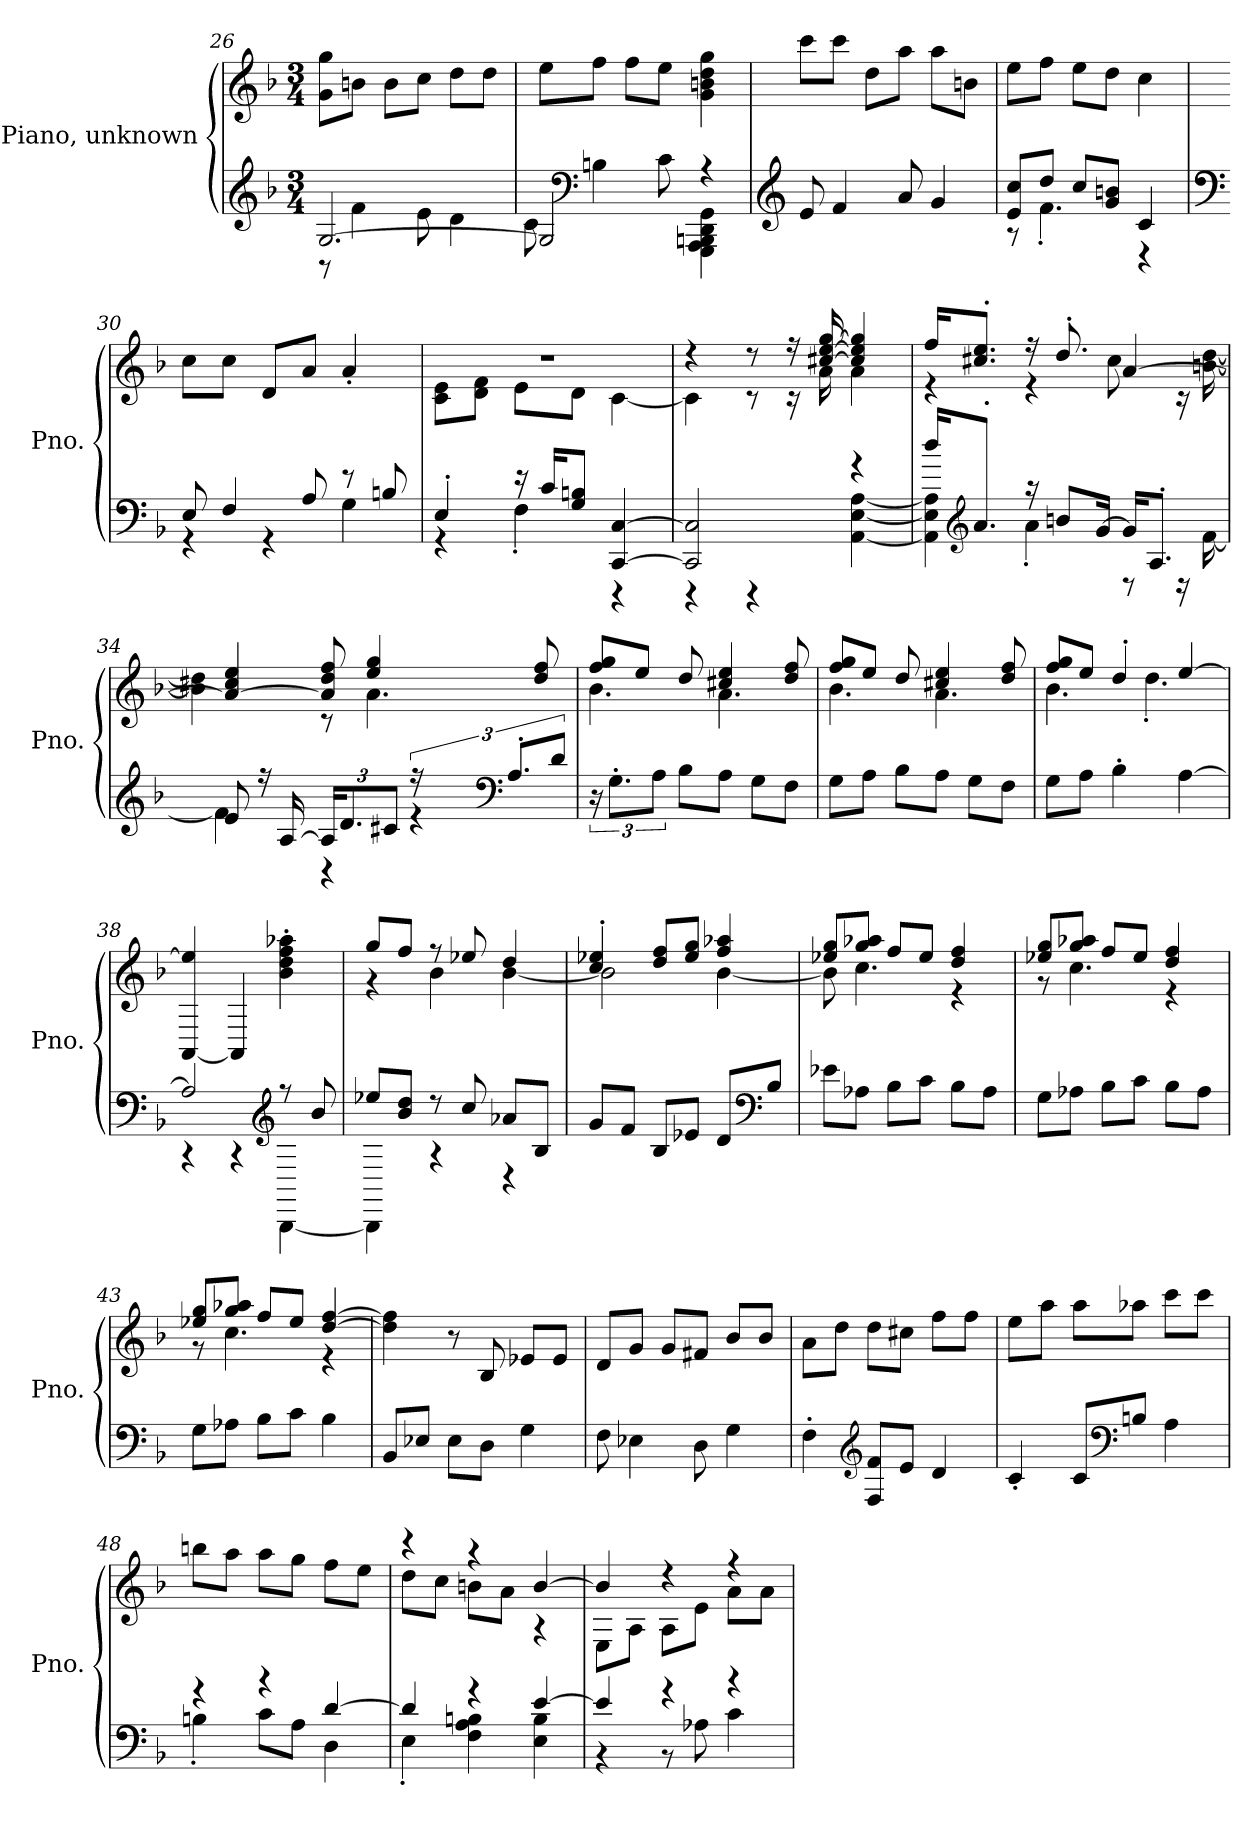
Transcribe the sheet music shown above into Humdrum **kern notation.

**kern	**kern
*part1	*part1
*staff2	*staff1
*I"Piano, unknown	*
*I'Pno.	*
*clefG2	*clefG2
*k[b-]	*k[b-]
*M3/4	*M3/4
=26	=26
*^	*
[2.G/	8r	8g\ 8gg\L
.	4f\	8bn\J
.	.	8b\L
.	8e\	8cc\J
.	4d\	8dd\L
.	.	8dd\J
=27	=27	=27
2G/]	8c\	8ee\L
*clefF4	*	*
.	4Bn\	8ff\J
.	.	8ff\L
.	8c\	8ee\J
4r	4GGG\ 4AAA\ 4BBBn\ 4DD\ 4GG\	4g\ 4bn\ 4dd\ 4gg\
*v	*v	*
=28	=28
*clefG2	*
8e/	8ccc\L
4f/	8ccc\J
.	8dd\L
8a/	8aa\J
4g/	8aa\L
.	8bn\J
!!LO:PB:g=z
=29	=29
*^	*
8e/ 8cc/L	8r	8ee\L
8dd/J	4.f'\	8ff\J
8cc/L	.	8ee\L
8g/ 8bn/J	.	8dd\J
4c/	4r	4cc\
=30	=30	=30
*clefF4	*	*
8E/	4r	8cc\L
4F/	.	8cc\J
.	4r	8d/L
8A/	.	8a/J
8r	4G\	4a'/
8Bn/	.	.
=31	=31	=31
*	*	*^
4E'/	4r	2.r	8c\ 8e\L
.	.	.	8d\ 8f\J
16r	4F'\	.	8e\L
16c/KL	.	.	.
8G/ 8Bn/J	.	.	8d\J
[4CC/ [4C/	4r	.	[4c\
=32	=32	=32	=32
2CC/] 2C/]	4r	4r	4c\]
.	4r	8r	8r
.	.	16r	16r
.	.	[16cc#X/ [16ee/ [16gg/	16a\
4r	[4AA\ [4E\ [4A\	4cc#/] 4ee/] 4gg/]	4a\
!!LO:LB:g=z	!!
=33	=33	=33	=33
16dd/KL	4AA\] 4E\] 4A\]	16ff/KL	4r
*clefG2	*	*	*
8.a'/J	.	8.cc#X/' 8.ee/'J	.
16r	4a'\	16r	4r
8bn/L	.	8.dd'/	.
[16g/Jk	.	.	.
16g/KL]	8r	[4a/	8cc#\
8.A'/J	.	.	.
.	16r	.	16r
.	[16f\	.	[16bn\ [16dd\
=34	=34	=34	=34
8e/	4f\]	4a/_ 4cc#X/ 4ee/	4b\] 4dd\]
16r	.	.	.
[16A/	.	.	.
*Xbrackettup	*	*	*
24A/KL]	4r	8a/] 8dd/ 8ff/	8r
12.d/	.	.	.
.	.	4ee/ 4gg/	4.a\
12c#X/J	.	.	.
*brackettup	*	*	*
24r	4r	.	.
*clefF4	*	*	*
12.A'/L	.	.	.
.	.	8dd/ 8ff/	.
12d/J	.	.	.
*v	*v	*	*
=35	=35	=35
24r	8ff/ 8gg/L	4.b-\
12.G'\L	.	.
.	8ee/J	.
12A\J	.	.
8B-\L	8dd/	.
8A\J	4cc#X/ 4ee/	4.a\
8G\L	.	.
8F\J	8dd/ 8ff/	.
!!LO:LB:g=z	!!
=36	=36	=36
8G\L	8ff/ 8gg/L	4.b-\
8A\J	8ee/J	.
8B-\L	8dd/	.
8A\J	4cc#X/ 4ee/	4.a\
8G\L	.	.
8F\J	8dd/ 8ff/	.
=37	=37	=37
8G\L	8ff/ 8gg/L	4.b-\
8A\J	8ee/J	.
4B-'\	4dd'/	.
.	.	4.dd'\
[4A\	[4ee/	.
*	*v	*v
=38	=38
*^	*
2A/]	4r	[4AA/ 4ee/]
.	4r	4AA/]
*clefG2	*	*
8r	[4BBB-\	4b-\' 4dd\' 4ff\' 4aa-X\'
8b-/	.	.
=39	=39	=39
*	*	*^
8ee-X/L	4BBB-\]	8gg/L	4r
8b-/ 8dd/J	.	8ff/J	.
8r	4r	8r	4b-\
8cc/	.	8ee-X/	.
8a-X/L	4r	4dd/	[4b-\
8B-/J	.	.	.
*v	*v	*	*
=40	=40	=40
8g/L	4cc/' 4ee-X/'	2b-\]
8f/J	.	.
8B-/L	8dd/ 8ff/L	.
8e-X/J	8ee-/ 8gg/J	.
8d/L	4ff/ 4aa-X/	[4b-\
*clefF4	*	*
8B-/J	.	.
!!LO:LB:g=z	!!
=41	=41	=41
8e-X\L	8ee-X/ 8gg/L	8b-\]
8A-X\J	8gg/ 8aa-X/J	4.cc\
8B-\L	8ff/L	.
8c\J	8ee-/J	.
8B-\L	4dd/ 4ff/	4r
8A-\J	.	.
=42	=42	=42
8G\L	8ee-X/ 8gg/L	8r
8A-X\J	8gg/ 8aa-X/J	4.cc\
8B-\L	8ff/L	.
8c\J	8ee-/J	.
8B-\L	4dd/ 4ff/	4r
8A-\J	.	.
=43	=43	=43
8G\L	8ee-X/ 8gg/L	8r
8A-X\J	8gg/ 8aa-X/J	4.cc\
8B-\L	8ff/L	.
8c\J	8ee-/J	.
4B-\	[4dd/ [4ff/	4r
*	*v	*v
=44	=44
8BB-/L	4dd\] 4ff\]
8E-X/J	.
8E-\L	8r
8D\J	8B-/
4G\	8e-X/L
.	8e-/J
=45	=45
8F\	8d/L
4E-X\	8g/J
.	8g/L
8D\	8f#X/J
4G\	8b-/L
.	8b-/J
!!LO:LB:g=z
=46	=46
4F'\	8a\L
.	8dd\J
*clefG2	*
8F/ 8f/L	8dd\L
8e/J	8cc#X\J
4d/	8ff\L
.	8ff\J
=47	=47
4c'/	8ee\L
.	8aa\J
8c/L	8aa\L
*clefF4	*
8Bn/J	8aa-X\J
4A\	8ccc\L
.	8ccc\J
=48	=48
*^	*
4r	4Bn'\	8bbn\L
.	.	8aa\J
4r	8c\L	8aa\L
.	8A\J	8gg\J
[4d/	4D\	8ff\L
.	.	8ee\J
=49	=49	=49
*	*	*^
4d/]	4E'\	4r	8dd\L
.	.	.	8cc\J
4r	4F\ 4A\ 4Bn\	4r	8bn\L
.	.	.	8a\J
[4e/	4E\ 4B\	[4b/	4r
=50	=50	=50	=50
4e/]	4r	4b/]	8E\L
.	.	.	8A\J
4r	8r	4r	8A\L
.	8A-X\	.	8e\J
4r	4c\	4r	8a\L
.	.	.	8a\J
*v	*v	*	*
*	*v	*v
=	=
*-	*-
